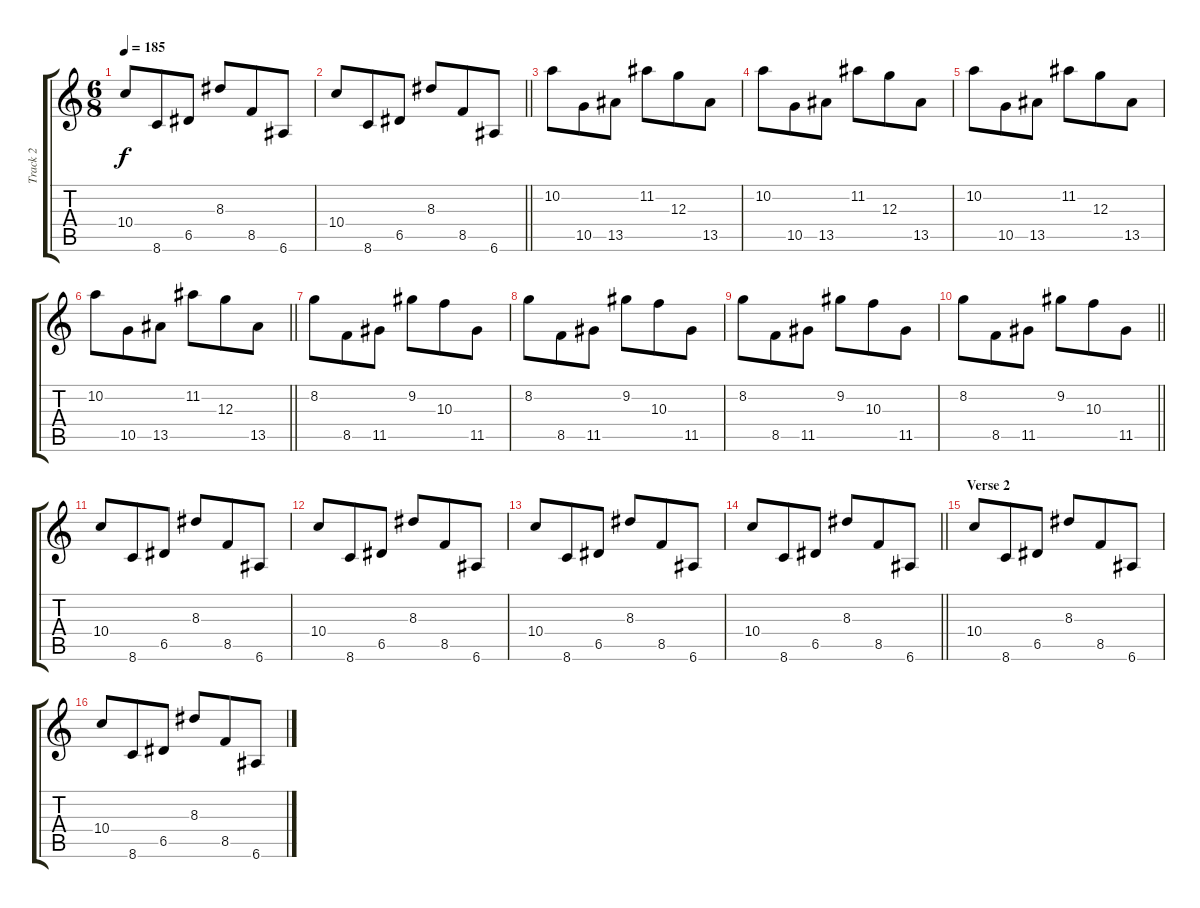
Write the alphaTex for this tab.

\track ("Track 2" "Track 2") {instrument electricguitarclean}
\staff {score tabs}
\tuning (E4 B3 G3 D3 A2 E2) {hide}
\ts (6 8)
\tempo 185
\clef g2
\ks c
10.4.8{dy f} 8.6.8 6.5.8 8.3.8 8.5.8 6.6.8 |
\barLineRight lightlight
10.4.8 8.6.8 6.5.8 8.3.8 8.5.8 6.6.8 |
10.2.8 10.5.8 13.5.8 11.2.8 12.3.8 13.5.8 |
10.2.8 10.5.8 13.5.8 11.2.8 12.3.8 13.5.8 |
10.2.8 10.5.8 13.5.8 11.2.8 12.3.8 13.5.8 |
\barLineRight lightlight
10.2.8 10.5.8 13.5.8 11.2.8 12.3.8 13.5.8 |
8.2.8 8.5.8 11.5.8 9.2.8 10.3.8 11.5.8 |
8.2.8 8.5.8 11.5.8 9.2.8 10.3.8 11.5.8 |
8.2.8 8.5.8 11.5.8 9.2.8 10.3.8 11.5.8 |
\barLineRight lightlight
8.2.8 8.5.8 11.5.8 9.2.8 10.3.8 11.5.8 |
10.4.8 8.6.8 6.5.8 8.3.8 8.5.8 6.6.8 |
10.4.8 8.6.8 6.5.8 8.3.8 8.5.8 6.6.8 |
10.4.8 8.6.8 6.5.8 8.3.8 8.5.8 6.6.8 |
\barLineRight lightlight
10.4.8 8.6.8 6.5.8 8.3.8 8.5.8 6.6.8 |
\section ("" "Verse 2")
10.4.8 8.6.8 6.5.8 8.3.8 8.5.8 6.6.8 |
10.4.8 8.6.8 6.5.8 8.3.8 8.5.8 6.6.8
